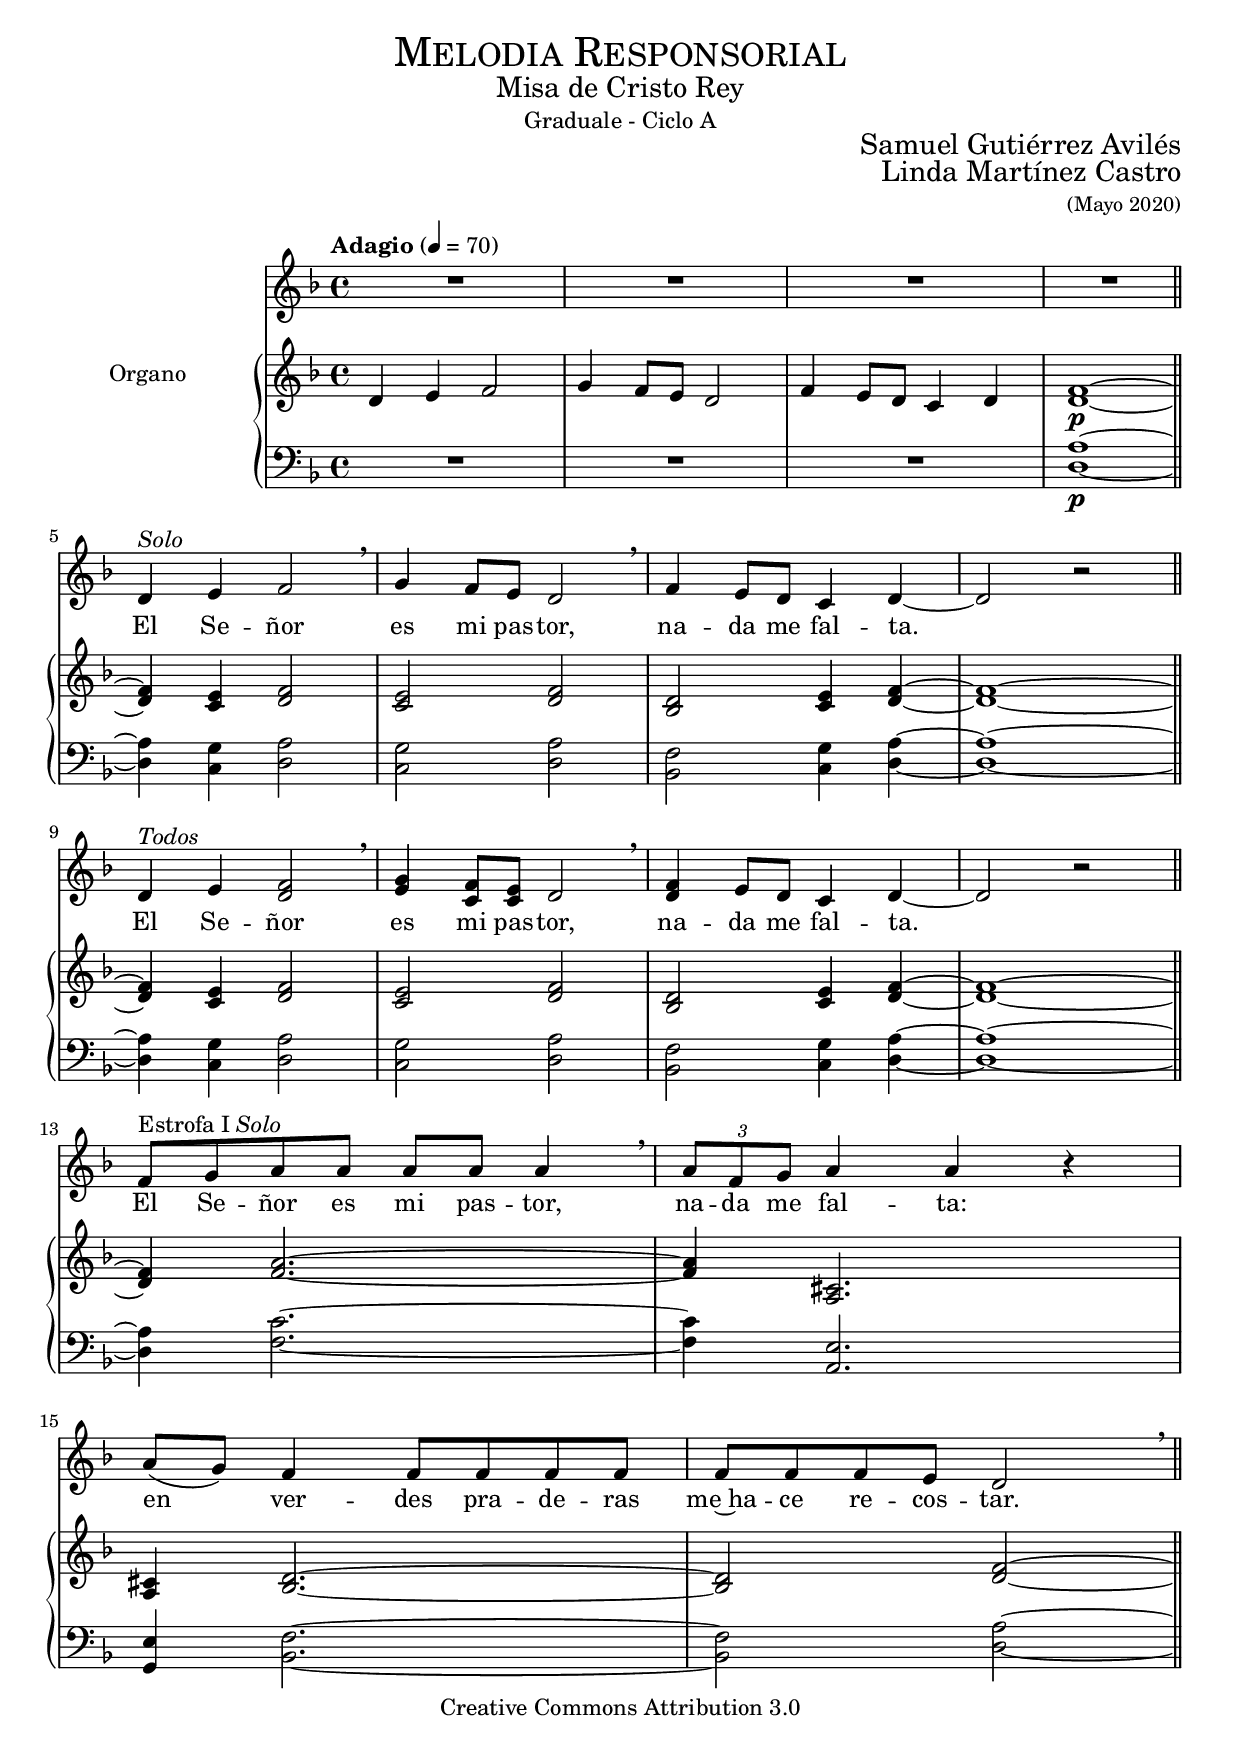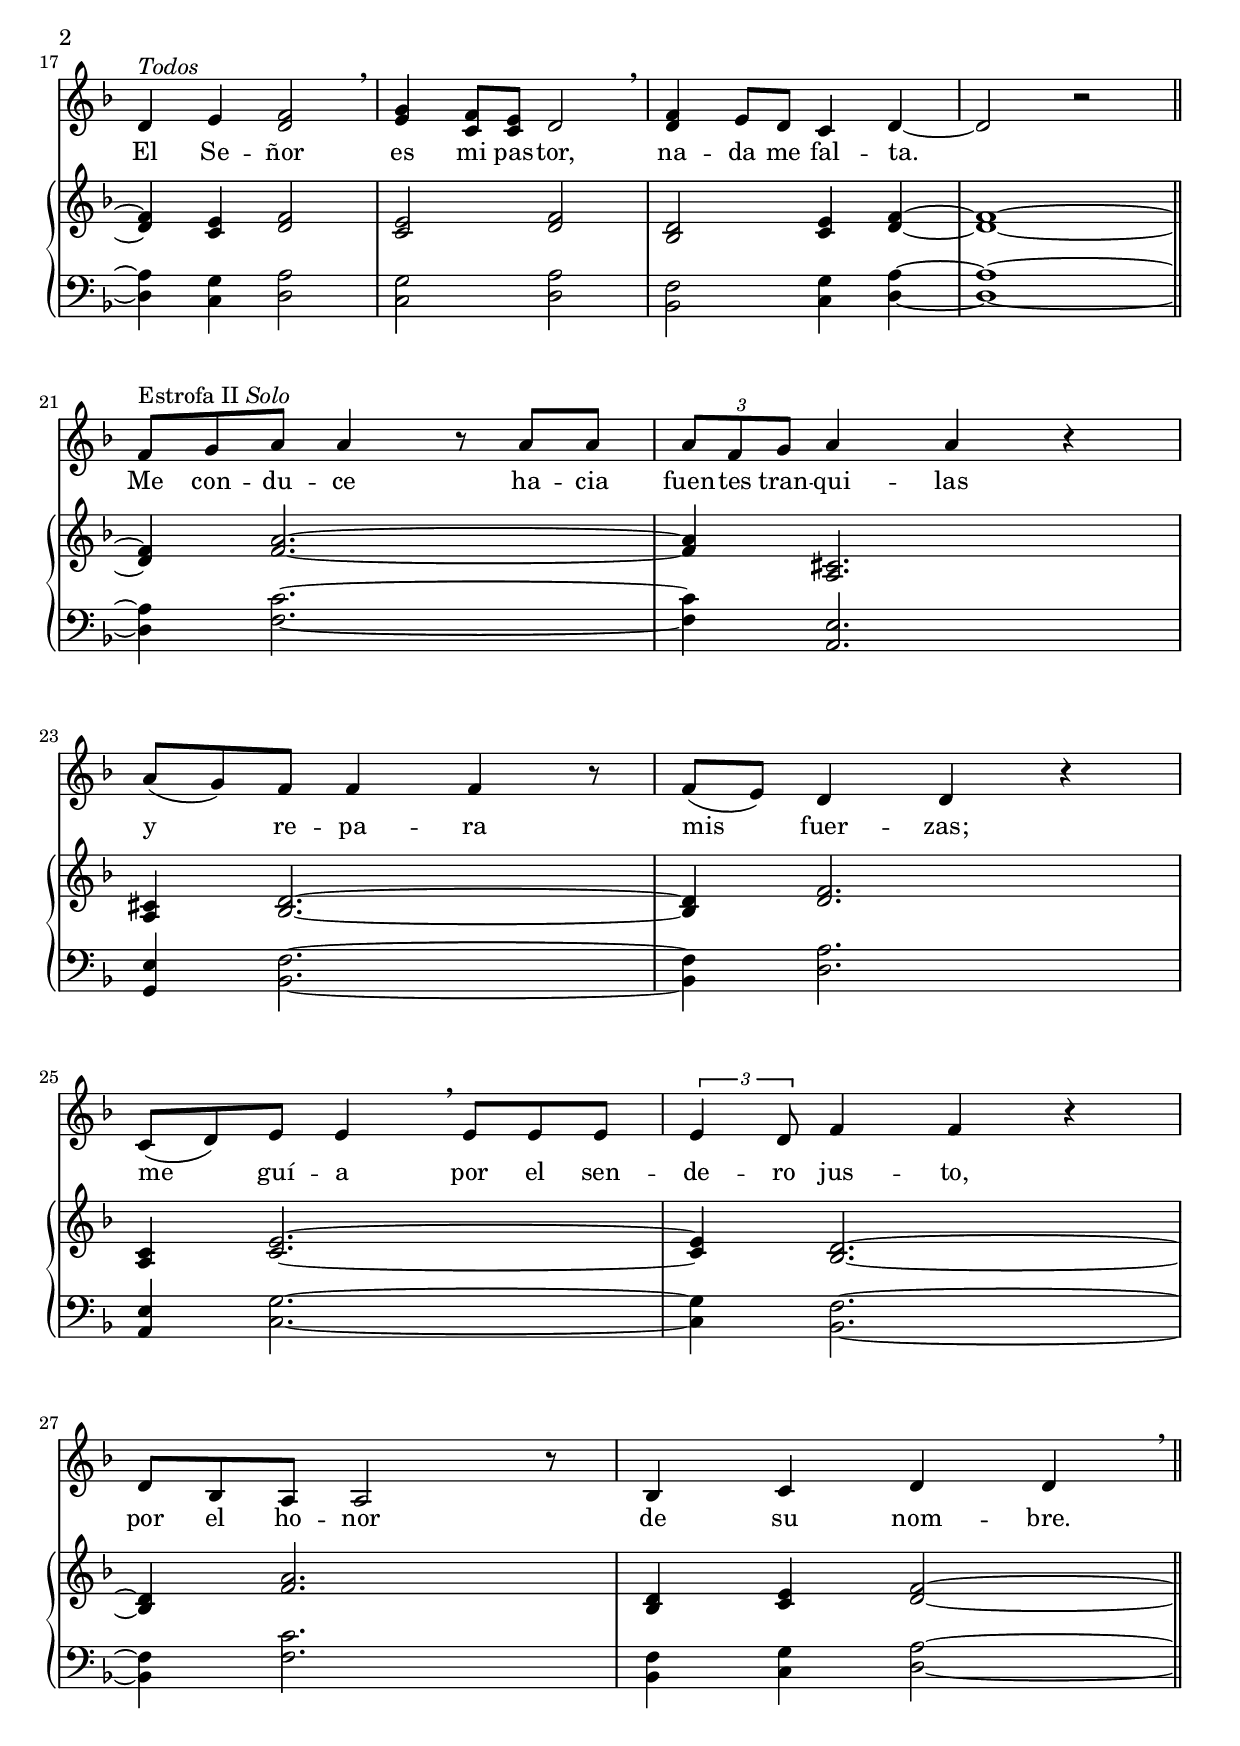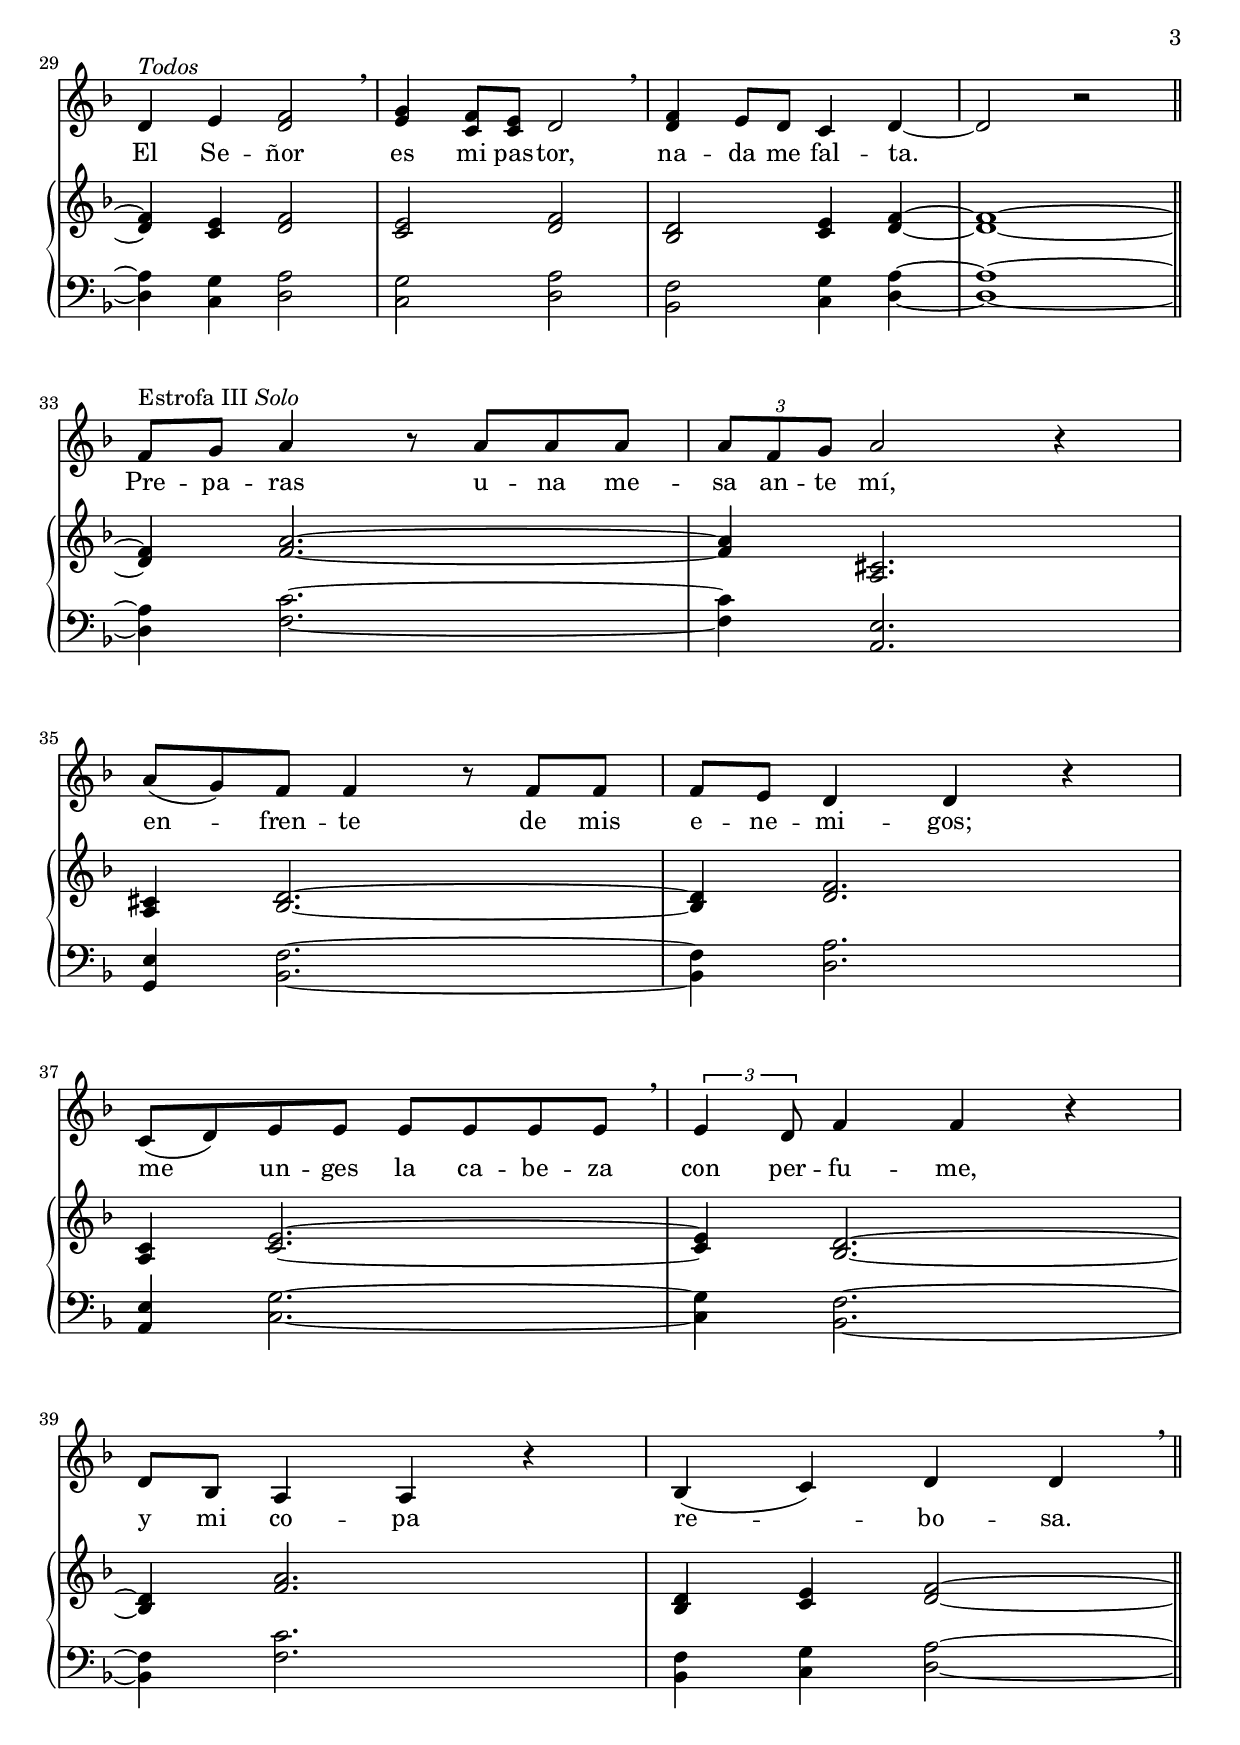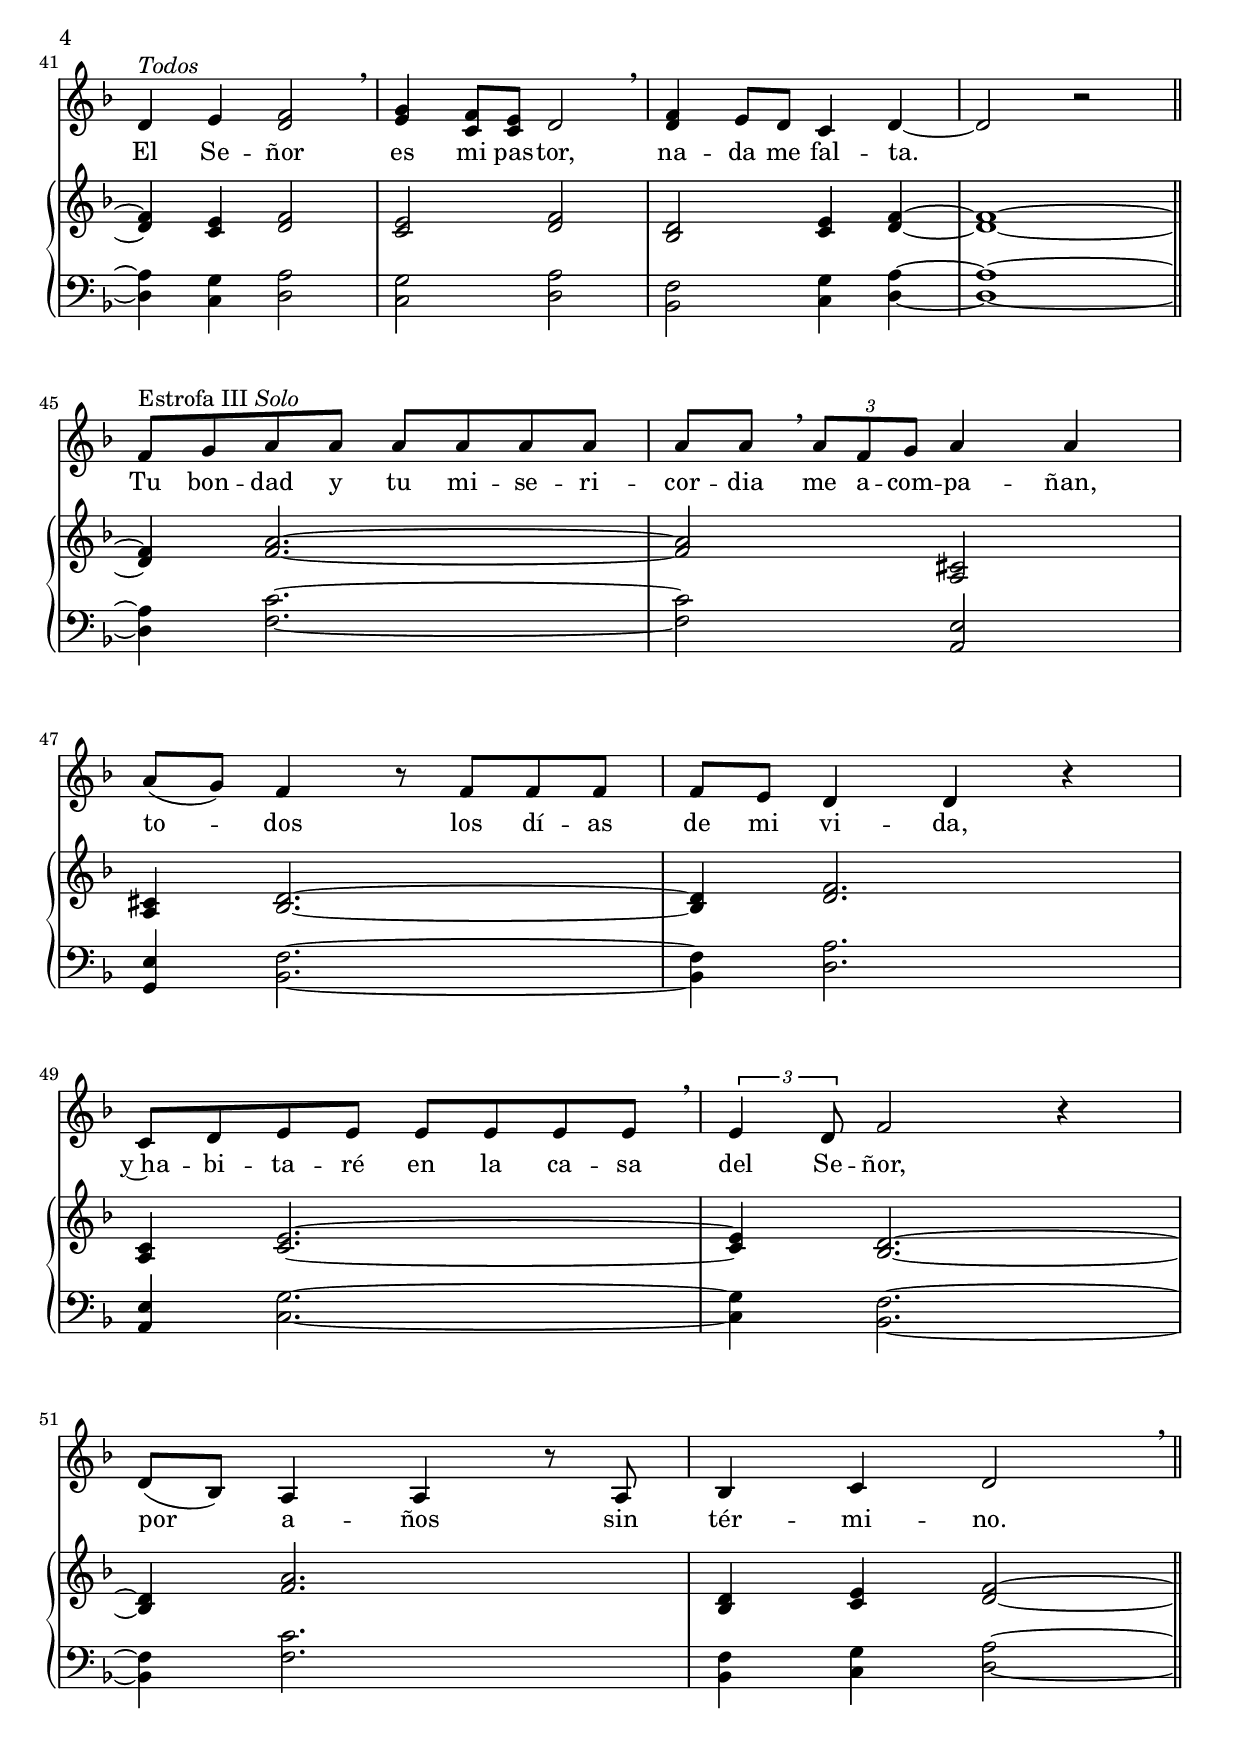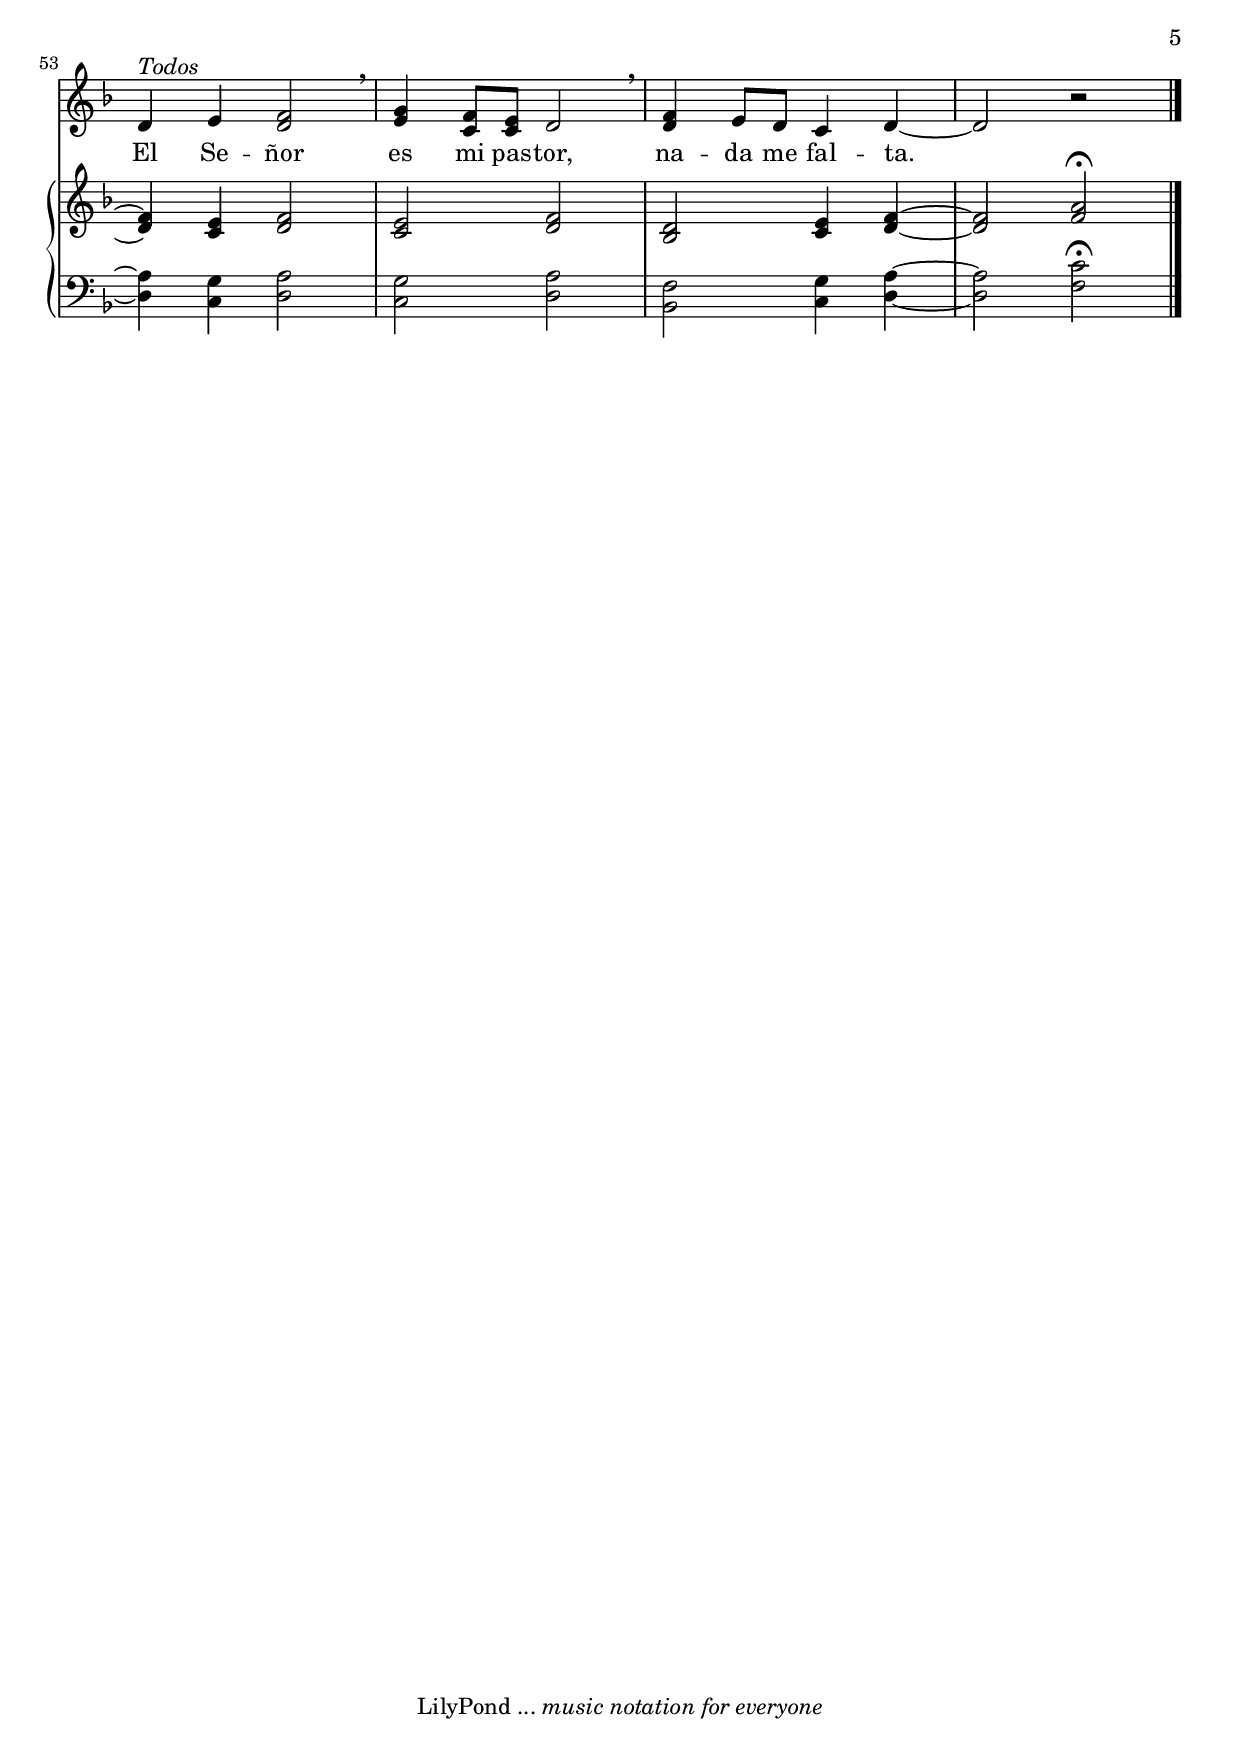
% ****************************************************************
%	Pricipe de los siglos - Melodia inspirada en las composiciones de Mons Marco Frisina
%   	Texto y musica con acompañamiento
%	by serach.sam@
% ****************************************************************
\language "espanol"
\version "2.19.82"

#(set-global-staff-size 19.8)

% --- Cabecera
\markup { \fill-line { \center-column { \fontsize #5 \smallCaps "Melodia Responsorial" \fontsize #2 "Misa de Cristo Rey" "Graduale - Ciclo A"} } }
\markup { \fill-line { " " \right-column { \fontsize #2 "Samuel Gutiérrez Avilés" } } }
\markup { \fill-line { " " \right-column { \fontsize #2 "Linda Martínez Castro" \small "(Mayo 2020)" } } }
\header {
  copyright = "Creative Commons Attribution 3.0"
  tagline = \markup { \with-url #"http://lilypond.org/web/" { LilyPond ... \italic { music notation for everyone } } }
  breakbefore = ##t
}

% --- Musica

% --- Parametro globales
global = {
  \tempo "Adagio" 4 = 70
  \key re \minor
  \time 4/4
}

Music = \relative do' {
  R1*4		 		| \bar "||" \break
  
  re4^\markup{ \italic "Solo" } mi fa2 \breathe |
  sol4 fa8 mi re2 \breathe	|
  fa4 mi8 re do4 re4~		|
  re2 r				| \bar "||" \break
  re4^\markup{ \italic "Todos" } mi <fa re>2 \breathe |
  <sol mi>4 <fa do>8 <mi do> re2 \breathe |
  <fa re>4 mi8 re do4 re4~	|
  re2 r				| \bar "||" \break
  
  fa8^\markup{ "Estrofa I" \italic "Solo" } sol la la la la la4 \breathe |
  \tuplet 3/2 {la8 fa sol} la4 la r | \break
  la8( sol) fa4 fa8 fa fa fa 	|
  fa fa fa mi re2 \breathe	| \bar "||" \break
  
  re4^\markup{ \italic "Todos" } mi <fa re>2 \breathe |
  <sol mi>4 <fa do>8 <mi do> re2 \breathe |
  <fa re>4 mi8 re do4 re4~	|
  re2 r				| \bar "||" \break
  
  fa8^\markup{ "Estrofa II" \italic "Solo" } sol la la4 r8 la8 la |
  \tuplet 3/2 {la8 fa sol} la4 la r | \break
  la8( sol) fa fa4 fa4 r8 	|
  fa8( mi) re4 re r 		| \break
  do8( re) mi mi4 \breathe mi8 mi mi 	|
  \tuplet 3/2 { mi4 re8 } fa4 fa r | \break
  re8 sib la la2 r8 		|
  sib4 do re4 re \breathe	| \bar "||" \break
  
  re4^\markup{ \italic "Todos" } mi <fa re>2 \breathe |
  <sol mi>4 <fa do>8 <mi do> re2 \breathe |
  <fa re>4 mi8 re do4 re4~	|
  re2 r				| \bar "||" \break
  
  fa8^\markup{ "Estrofa III" \italic "Solo" } sol la4 r8 la la la |
  \tuplet 3/2 {la8 fa sol} la2 r4 | \break
  la8( sol) fa fa4 r8 fa fa 	|
  fa8 mi re4 re r 		| \break
  do8( re) mi mi mi mi mi mi\breathe |
  \tuplet 3/2 { mi4 re8 } fa4 fa r | \break
  re8 sib la4 la4 r 		|
  sib( do) re re \breathe	| \bar "||" \break
  
  re4^\markup{ \italic "Todos" } mi <fa re>2 \breathe |
  <sol mi>4 <fa do>8 <mi do> re2 \breathe |
  <fa re>4 mi8 re do4 re4~	|
  re2 r				| \bar "||" \break
  
  fa8^\markup{ "Estrofa III" \italic "Solo" } sol la la la la la la |
  la la \breathe \tuplet 3/2 {la8 fa sol} la4 la | \break
  la8( sol) fa4 r8 fa fa fa 	|
  fa8 mi re4 re r 		| \break
  do8 re mi mi mi mi mi mi \breathe |
  \tuplet 3/2 { mi4 re8 } fa2 r4	| \break
  re8( sib) la4 la4 r8 la 	|
  sib4 do re2 \breathe		| \bar "||" \break
  
  re4^\markup{ \italic "Todos" } mi <fa re>2 \breathe |
  <sol mi>4 <fa do>8 <mi do> re2 \breathe |
  <fa re>4 mi8 re do4 re4~	|
  re2 r				|

  \bar "|."
}
Words = \lyricmode {
  El Se -- ñor es mi pas -- tor, na -- da me fal -- ta.
  El Se -- ñor es mi pas -- tor, na -- da me fal -- ta.
  
  El Se -- ñor es mi pas -- tor, na -- da me fal -- ta:
  en ver -- des pra -- de -- ras me~ha -- ce re -- cos -- tar.
  
  El Se -- ñor es mi pas -- tor, na -- da me fal -- ta.
  
  Me con -- du -- ce ha -- cia fuen -- tes tran -- qui -- las
  y re -- pa -- ra mis fuer -- zas;
  me guí -- a por el sen -- de -- ro jus -- to,
  por el ho -- nor de su nom -- bre.
  
  El Se -- ñor es mi pas -- tor, na -- da me fal -- ta.
  
  Pre -- pa -- ras u -- na me -- sa an -- te mí,
  en -- fren -- te de mis e -- ne -- mi -- gos;
  me un -- ges la ca -- be -- za con per -- fu -- me,
  y mi co -- pa re -- bo -- sa.
  
  El Se -- ñor es mi pas -- tor, na -- da me fal -- ta.
  
  Tu bon -- dad y tu mi -- se -- ri -- cor -- dia me a -- com -- pa -- ñan,
  to -- dos los dí -- as de mi vi -- da,
  y~ha -- bi -- ta -- ré en la ca -- sa del Se -- ñor,
  por a -- ños sin tér -- mi -- no.
  
  El Se -- ñor es mi pas -- tor, na -- da me fal -- ta.
}

NotesSop = \relative do' {
  R1*3 fa1\p~  		| \bar "||"
  
  fa4 mi fa2		|
  mi2 fa			|
  re2 mi4 fa~		|
  fa1~  			| \bar "||"
  fa4 mi fa2		|
  mi2 fa			|
  re2 mi4 fa~		|
  fa1~			| \bar "||"
  
  fa4 la2.~		|
  la4 dos,2.		|
  dos4 re2.~		|
  re2 fa~		| \bar "||"
  
  fa4 mi fa2		|
  mi2 fa			|
  re2 mi4 fa~		|
  fa1~			| \bar "||"
  
  fa4 la2.~		|
  la4 dos,2.		|
  dos4 re2.~		|
  re4 fa2.		|
  do4 mi2.~		|
  mi4 re2.~		|
  re4 la'2.		|
  re,4 mi fa2~		| \bar "||"
  
  fa4 mi fa2		|
  mi2 fa			|
  re2 mi4 fa~		|
  fa1~			| \bar "||"
  
  fa4 la2.~		|
  la4 dos,2.		|
  dos4 re2.~		|
  re4 fa2.		|
  do4 mi2.~		|
  mi4 re2.~		|
  re4 la'2.		|
  re,4 mi fa2~		| \bar "||"
  
  fa4 mi fa2		|
  mi2 fa			|
  re2 mi4 fa~		|
  fa1~			| \bar "||"
  
  fa4 la2.~		|
  la2 dos,2		|
  dos4 re2.~		|
  re4 fa2.		|
  do4 mi2.~		|
  mi4 re2.~		|
  re4 la'2.		|
  re,4 mi fa2~		| \bar "||"
  
  fa4 mi fa2		|
  mi2 fa			|
  re2 mi4 fa~		|
  fa2 la \fermata	|
}
NotesAlt = \relative do' {
  re4 mi fa2		|
  sol4 fa8 mi re2	|
  fa4 mi8 re do4 re	|
  re1\p~			| \bar "||"		
  
  re4 do re2		|
  do2 re			|
  sib2 do4 re~		|
  re1~			| \bar "||"
  re4 do re2		|
  do2 re			|
  sib2 do4 re~		|
  re1~			| \bar "||"
  
  re4 fa2.~		|
  fa4 la,2.		|
  la4 sib2.~		|
  sib2 re~		| \bar "||"
  
  re4 do re2		|
  do2 re			|
  sib2 do4 re~		|
  re1~			| \bar "||"
  
  re4 fa2.~		|
  fa4 la,2.		|
  la4 sib2.~		|
  sib4 re2.		|
  la4 do2.~		|
  do4 sib2.~		|
  sib4 fa'2.		|
  sib,4 do re2~		| \bar "||"
  
  re4 do re2		|
  do2 re			|
  sib2 do4 re~		|
  re1~			| \bar "||"
  
  re4 fa2.~		|
  fa4 la,2.		|
  la4 sib2.~		|
  sib4 re2.		|
  la4 do2.~		|
  do4 sib2.~		|
  sib4 fa'2.		|
  sib,4 do re2~		| \bar "||"
  
  re4 do re2		|
  do2 re			|
  sib2 do4 re~		|
  re1~			| \bar "||"
  
  re4 fa2.~		|
  fa2 la,2		|
  la4 sib2.~		|
  sib4 re2.		|
  la4 do2.~		|
  do4 sib2.~		|
  sib4 fa'2.		|
  sib,4 do re2~		| \bar "||"
  
  re4 do re2		|
  do2 re			|
  sib2 do4 re~		|
  re2 fa			|
}
NotesTer = \relative do' {
  R1*3 la1\p~ 		| \bar "||"
  
  la4 sol la2		|
  sol2 la		|
  fa2 sol4 la~		|
  la1~ 			| \bar "||"
  la4 sol la2		|
  sol2 la		|
  fa2 sol4 la~		|
  la1~			| \bar "||"
  
  la4 do2.~		|
  do4 mi,2.		|
  mi4 fa2.~		|
  fa2 la~		| \bar "||"
  
  la4 sol la2		|
  sol2 la		|
  fa2 sol4 la~		|
  la1~			| \bar "||"
  
  la4 do2.~		|
  do4 mi,2.		|
  mi4 fa2.~		|
  fa4 la2.		|
  mi4 sol2.~		|
  sol4 fa2.~		|
  fa4 do'2.		|
  fa,4 sol la2~		| \bar "||"
  
  la4 sol la2		|
  sol2 la		|
  fa2 sol4 la~		|
  la1~			| \bar "||"
  
  la4 do2.~		|
  do4 mi,2.		|
  mi4 fa2.~		|
  fa4 la2.		|
  mi4 sol2.~		|
  sol4 fa2.~		|
  fa4 do'2.		|
  fa,4 sol la2~		| \bar "||"
  
  la4 sol la2		|
  sol2 la		|
  fa2 sol4 la~		|
  la1~			| \bar "||"
  
  la4 do2.~		|
  do2 mi,2		|
  mi4 fa2.~		|
  fa4 la2.		|
  mi4 sol2.~		|
  sol4 fa2.~		|
  fa4 do'2.		|
  fa,4 sol la2~		| \bar "||"
  
  la4 sol la2		|
  sol2 la		|
  fa2 sol4 la~		|
  la2 do	 \fermata	|
}
NotesBas = \relative do {
  R1*3 re1\p~ 		| \bar "||"
  
  re4 do re2		|
  do2 re			|
  sib2 do4 re~		|
  re1~ 			| \bar "||"
  re4 do re2		|
  do2 re			|
  sib2 do4 re~		|
  re1~			| \bar "||"
  
  re4 fa2.~		|
  fa4 la,2.		|
  sol4 sib2.~		|
  sib2 re~		| \bar "||"
  
  re4 do re2		|
  do2 re			|
  sib2 do4 re~		|
  re1~			| \bar "||"
  
  re4 fa2.~		|
  fa4 la,2.		|
  sol4 sib2.~		|
  sib4 re2.		|
  la4 do2.~		|
  do4 sib2.~		|
  sib4 fa'2.		|
  sib,4 do re2~		| \bar "||"
  
  re4 do re2		|
  do2 re			|
  sib2 do4 re~		|
  re1~			| \bar "||"
  
  re4 fa2.~		|
  fa4 la,2.		|
  sol4 sib2.~		|
  sib4 re2.		|
  la4 do2.~		|
  do4 sib2.~		|
  sib4 fa'2.		|
  sib,4 do re2~		| \bar "||"
  
  re4 do re2		|
  do2 re			|
  sib2 do4 re~		|
  re1~			| \bar "||"
  
  re4 fa2.~		|
  fa2 la,2		|
  sol4 sib2.~		|
  sib4 re2.		|
  la4 do2.~		|
  do4 sib2.~		|
  sib4 fa'2.		|
  sib,4 do re2~		| \bar "||"
  
  re4 do re2		|
  do2 re			|
  sib2 do4 re~		|
  re2 fa			|
}

% --- acordes
armonias = \new ChordNames {
  \chordmode {
    \italianChords
    re4:m do4 re2:m do2 re2:m sib,2 do4 re4:m R1
    re4:m do4 re2:m do2 re2:m sib,2 do4 re4:m R1
    re4:m do4 re2:m do2 re2:m sib,2 do4 re4:m R1
    
    re4:m fa2. R4 la2.
    la4:7 sib2. R2 re2:m
    
    re4:m do4 re2:m do2 re2:m sib,2 do4 re4:m R1
    
    re4:m fa2. R4 la2.
    la4:7 sib2. R4 re2.:m
    la4:m do2. R4 sib2.
    R4 fa2. sib4:m do4 re2:m
    
    re4:m do4 re2:m do2 re2:m sib,2 do4 re4:m R1
    
    re4:m fa2. R4 la2.
    la4:7 sib2. R4 re2.:m
    la4:m do2. R4 sib2.
    R4 fa2. sib4:m do4 re2:m
    
    re4:m do4 re2:m do2 re2:m sib,2 do4 re4:m R1
    
    re4:m fa2. R2 la2
    la4:7 sib2. R4 re2.:m
    la4:m do2. R4 sib2.
    R4 fa2. sib4:m do4 re2:m
    
    re4:m do4 re2:m do2 re2:m sib,2 do4 re4:m R2 fa
  }
}

\score {
  <<
    \new Voice = "melodia" <<
      \set Staff.midiInstrument = #"choir aahs"
      \set Staff.midiMaximumVolume = #1.5
      \global \Music
    >>
    \new Lyrics = "melodia"
    \context Lyrics = "melodia" \lyricsto "melodia" \Words
    %\armonias
    \new PianoStaff <<
      \new Staff <<
        \set Staff.instrumentName = #"Organo"
        \set Staff.midiInstrument = #"church organ"
        \set Staff.midiMaximumVolume = #0.6
        \set Staff.printPartCombineTexts = ##f
        \partcombine
        << \global \NotesSop >>
        << \global \NotesAlt >>
      >>
      \new Staff <<
        \set Staff.midiInstrument = #"church organ"
        \set Staff.midiMaximumVolume = #0.6
        \clef bass
        \set Staff.printPartCombineTexts = ##f
        \partcombine
        << \global \NotesTer >>
        << \global \NotesBas >>
      >>
    >>
  >>
  \midi { }
  \layout { }
}

% --- Musica
\paper{
  #(set-default-paper-size "letter")
  indent=3.5\cm
}


%{
convert-ly (GNU LilyPond) 2.19.84  convert-ly: Procesando «»...
Aplicando la conversión:     El documento no ha cambiado.
%}
